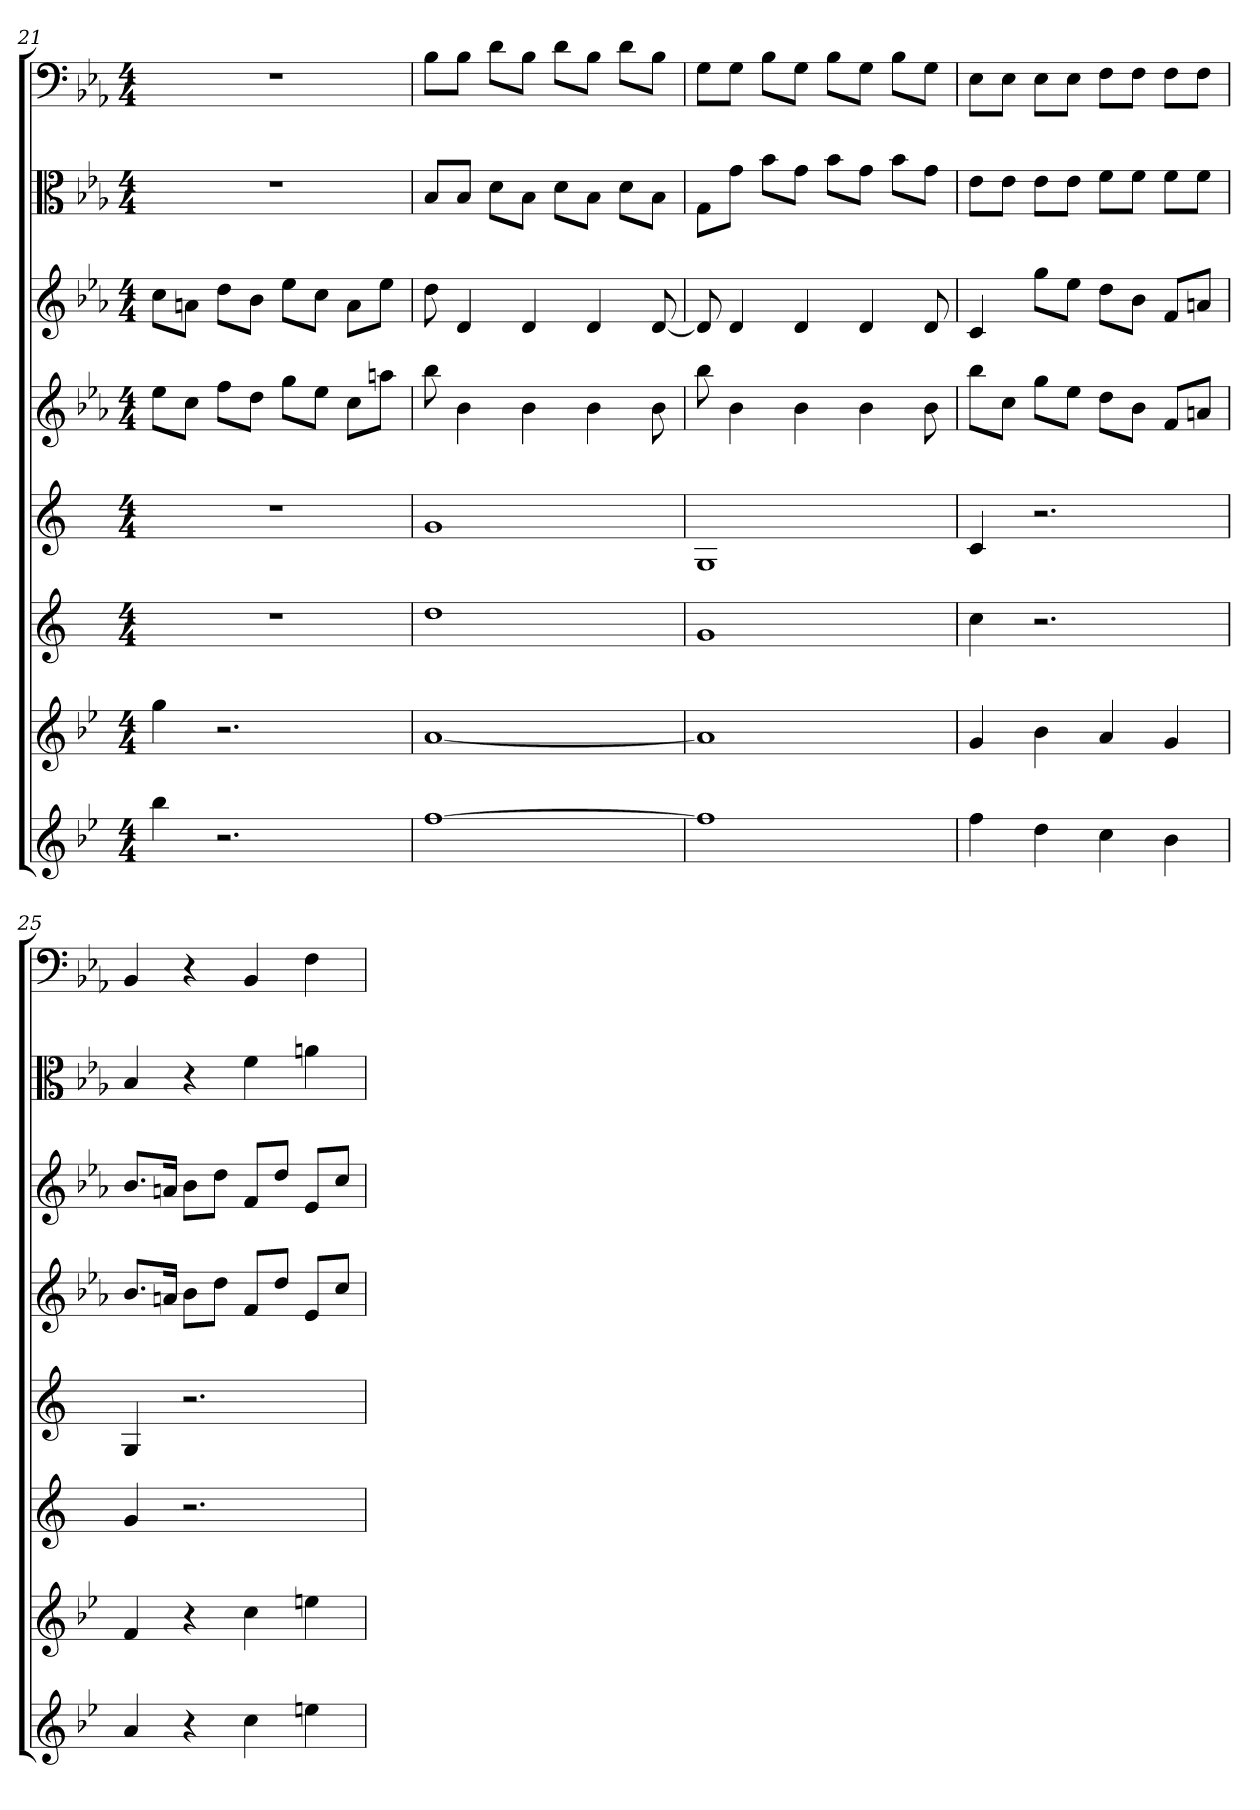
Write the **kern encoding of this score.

**kern	**kern	**kern	**kern	**kern	**kern	**kern	**kern
*part8	*part7	*part6	*part5	*part4	*part3	*part2	*part1
*staff8	*staff7	*staff6	*staff5	*staff4	*staff3	*staff2	*staff1
*	*	*	*	*	*	*clefC3	*clefF4
*k[b-e-]	*k[b-e-]	*k[]	*k[]	*k[b-e-a-]	*k[b-e-a-]	*k[b-e-a-]	*k[b-e-a-]
*M4/4	*M4/4	*M4/4	*M4/4	*M4/4	*M4/4	*M4/4	*M4/4
=21	=21	=21	=21	=21	=21	=21	=21
4bb-	4gg	1r	1r	8ee-L	8ccL	1r	1r
.	.	.	.	8ccJ	8anJ	.	.
2.r	2.r	.	.	8ffL	8ddL	.	.
.	.	.	.	8ddJ	8b-J	.	.
.	.	.	.	8ggL	8ee-L	.	.
.	.	.	.	8ee-J	8ccJ	.	.
.	.	.	.	8ccL	8aL	.	.
.	.	.	.	8aanJ	8ee-J	.	.
=22	=22	=22	=22	=22	=22	=22	=22
[1ff	[1a	1dd	1g	8bb-	8dd	8B-/L	8B-\L
.	.	.	.	4b-	4d	8B-/J	8B-\J
.	.	.	.	.	.	8d\L	8d\L
.	.	.	.	4b-	4d	8B-\J	8B-\J
.	.	.	.	.	.	8d\L	8d\L
.	.	.	.	4b-	4d	8B-\J	8B-\J
.	.	.	.	.	.	8d\L	8d\L
.	.	.	.	8b-	[8d	8B-\J	8B-\J
=23	=23	=23	=23	=23	=23	=23	=23
1ff]	1a]	1g	1G	8bb-	8d]	8G\L	8G\L
.	.	.	.	4b-	4d	8g\J	8G\J
.	.	.	.	.	.	8b-\L	8B-\L
.	.	.	.	4b-	4d	8g\J	8G\J
.	.	.	.	.	.	8b-\L	8B-\L
.	.	.	.	4b-	4d	8g\J	8G\J
.	.	.	.	.	.	8b-\L	8B-\L
.	.	.	.	8b-	8d	8g\J	8G\J
=24	=24	=24	=24	=24	=24	=24	=24
4ff	4g	4cc	4c	8bb-L	4c	8e-\L	8E-\L
.	.	.	.	8ccJ	.	8e-\J	8E-\J
4dd	4b-	2.r	2.r	8ggL	8ggL	8e-\L	8E-\L
.	.	.	.	8ee-J	8ee-J	8e-\J	8E-\J
4cc	4a	.	.	8ddL	8ddL	8f\L	8F\L
.	.	.	.	8b-J	8b-J	8f\J	8F\J
4b-	4g	.	.	8fL	8fL	8f\L	8F\L
.	.	.	.	8anJ	8anJ	8f\J	8F\J
=25	=25	=25	=25	=25	=25	=25	=25
4a	4f	4g	4G	8.b-L	8.b-L	4B-	4BB-
.	.	.	.	16anJk	16anJk	.	.
4r	4r	2.r	2.r	8b-L	8b-L	4r	4r
.	.	.	.	8ddJ	8ddJ	.	.
4cc	4cc	.	.	8fL	8fL	4f	4BB-
.	.	.	.	8ddJ	8ddJ	.	.
4een	4een	.	.	8e-L	8e-L	4an	4F
.	.	.	.	8ccJ	8ccJ	.	.
=	=	=	=	=	=	=	=
*-	*-	*-	*-	*-	*-	*-	*-
